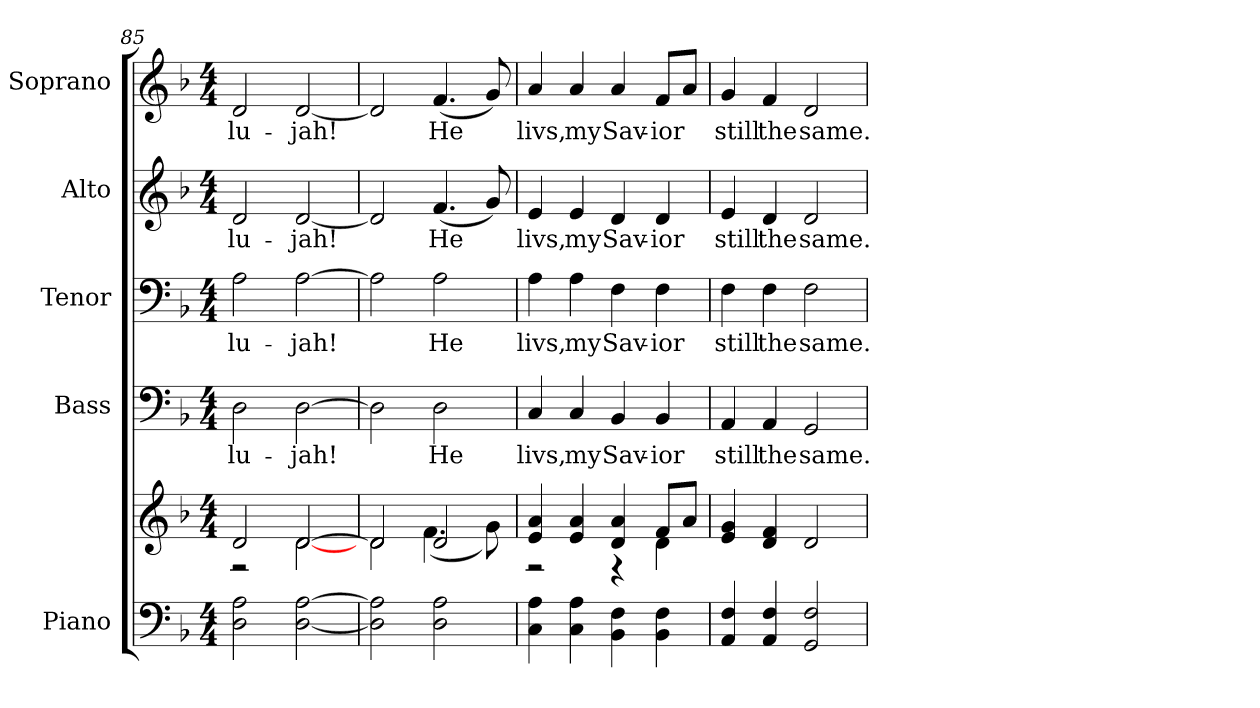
**kern	**kern	**kern	**text	**kern	**text	**kern	**text	**kern	**text
*part5	*part5	*part4	*part4	*part3	*part3	*part2	*part2	*part1	*part1
*staff6	*staff5	*staff4	*staff4	*staff3	*staff3	*staff2	*staff2	*staff1	*staff1
*I"Piano	*	*I"Bass	*	*I"Tenor	*	*I"Alto	*	*I"Soprano	*
*I'Pno.	*	*I'B.	*	*I'T.	*	*I'A.	*	*I'S.	*
*clefF4	*clefG2	*clefF4	*	*clefF4	*	*clefG2	*	*clefG2	*
*k[b-]	*k[b-]	*k[b-]	*	*k[b-]	*	*k[b-]	*	*k[b-]	*
*d:	*d:	*d:	*	*d:	*	*d:	*	*d:	*
*M4/4	*M4/4	*M4/4	*	*M4/4	*	*M4/4	*	*M4/4	*
=85	=85	=85	=85	=85	=85	=85	=85	=85	=85
*	*^	*	*	*	*	*	*	*	*
!	!	!	!	!LO:LY:b:color=#000000	!	!	!	!	!	!
!	!	!	!	!	!	!LO:LY:b:color=#000000	!	!	!	!
!	!	!	!	!	!	!	!	!LO:LY:b:color=#000000	!	!
!	!	!	!	!	!	!	!	!	!	!LO:LY:b:color=#000000
2Di\ 2Ai	2di/	2r	2Di\	lu-	2Ai\	lu-	2di/	lu-	2di/	lu-
!	!	!	!	!LO:LY:b:color=#000000	!	!	!	!	!	!
!	!	!	!	!	!	!LO:LY:b:color=#000000	!	!	!	!
!	!	!	!	!	!	!	!	!LO:LY:b:color=#000000	!	!
!	!	!	!	!	!	!	!	!	!	!LO:LY:b:color=#000000
[<2Di\ [>2Ai	[>2di/	[<2di\	[>2Di\	-jah!	[>2Ai\	-jah!	[<2di/	-jah!	[<2di/	-jah!
!!LO:PB:g=z
=86	=86	=86	=86	=86	=86	=86	=86	=86	=86	=86
2Di\] 2Ai]	2di/]	2di\	2Di\]	.	2Ai\]	.	2di/]	.	2di/]	.
!	!	!	!	!LO:LY:b:color=#000000	!	!	!	!	!	!
!	!	!	!	!	!	!LO:LY:b:color=#000000	!	!	!	!
!	!	!	!	!	!	!	!	!LO:LY:b:color=#000000	!	!
!	!	!	!	!	!	!	!	!	!	!LO:LY:b:color=#000000
2Di\ 2Ai	2di/	(4.fi\	2Di\	He	2Ai\	He	(4.fi/	He	(4.fi/	He
.	.	8gi\)	.	.	.	.	8gi/)	.	8gi/)	.
=87	=87	=87	=87	=87	=87	=87	=87	=87	=87	=87
!	!	!	!	!LO:LY:b:color=#000000	!	!	!	!	!	!
!	!	!	!	!	!	!LO:LY:b:color=#000000	!	!	!	!
!	!	!	!	!	!	!	!	!LO:LY:b:color=#000000	!	!
!	!	!	!	!	!	!	!	!	!	!LO:LY:b:color=#000000
4Ci\ 4Ai	4ei/ 4ai	2r	4Ci/	livs,	4Ai\	livs,	4ei/	livs,	4ai/	livs,
!	!	!	!	!LO:LY:b:color=#000000	!	!	!	!	!	!
!	!	!	!	!	!	!LO:LY:b:color=#000000	!	!	!	!
!	!	!	!	!	!	!	!	!LO:LY:b:color=#000000	!	!
!	!	!	!	!	!	!	!	!	!	!LO:LY:b:color=#000000
4Ci\ 4Ai	4ei/ 4ai	.	4Ci/	my	4Ai\	my	4ei/	my	4ai/	my
!	!	!	!	!LO:LY:b:color=#000000	!	!	!	!	!	!
!	!	!	!	!	!	!LO:LY:b:color=#000000	!	!	!	!
!	!	!	!	!	!	!	!	!LO:LY:b:color=#000000	!	!
!	!	!	!	!	!	!	!	!	!	!LO:LY:b:color=#000000
4BB-i\ 4Fi	4di/ 4ai	4r	4BB-i/	Sav-	4Fi\	Sav-	4di/	Sav-	4ai/	Sav-
!	!	!	!	!LO:LY:b:color=#000000	!	!	!	!	!	!
!	!	!	!	!	!	!LO:LY:b:color=#000000	!	!	!	!
!	!	!	!	!	!	!	!	!LO:LY:b:color=#000000	!	!
!	!	!	!	!	!	!	!	!	!	!LO:LY:b:color=#000000
4BB-i\ 4Fi	8fi/L	4di\	4BB-i/	-ior	4Fi\	-ior	4di/	-ior	8fi/L	-ior
.	8ai/J	.	.	.	.	.	.	.	8ai/J	.
*	*v	*v	*	*	*	*	*	*	*	*
=88	=88	=88	=88	=88	=88	=88	=88	=88	=88
!	!	!	!LO:LY:b:color=#000000	!	!	!	!	!	!
!	!	!	!	!	!LO:LY:b:color=#000000	!	!	!	!
!	!	!	!	!	!	!	!LO:LY:b:color=#000000	!	!
!	!	!	!	!	!	!	!	!	!LO:LY:b:color=#000000
4AAi/ 4Fi	4ei/ 4gi	4AAi/	still	4Fi\	still	4ei/	still	4gi/	still
!	!	!	!LO:LY:b:color=#000000	!	!	!	!	!	!
!	!	!	!	!	!LO:LY:b:color=#000000	!	!	!	!
!	!	!	!	!	!	!	!LO:LY:b:color=#000000	!	!
!	!	!	!	!	!	!	!	!	!LO:LY:b:color=#000000
4AAi/ 4Fi	4di/ 4fi	4AAi/	the	4Fi\	the	4di/	the	4fi/	the
!	!	!	!LO:LY:b:color=#000000	!	!	!	!	!	!
!	!	!	!	!	!LO:LY:b:color=#000000	!	!	!	!
!	!	!	!	!	!	!	!LO:LY:b:color=#000000	!	!
!	!	!	!	!	!	!	!	!	!LO:LY:b:color=#000000
2GGi/ 2Fi	2di/	2GGi/	same.	2Fi\	same.	2di/	same.	2di/	same.
=	=	=	=	=	=	=	=	=	=
*-	*-	*-	*-	*-	*-	*-	*-	*-	*-
